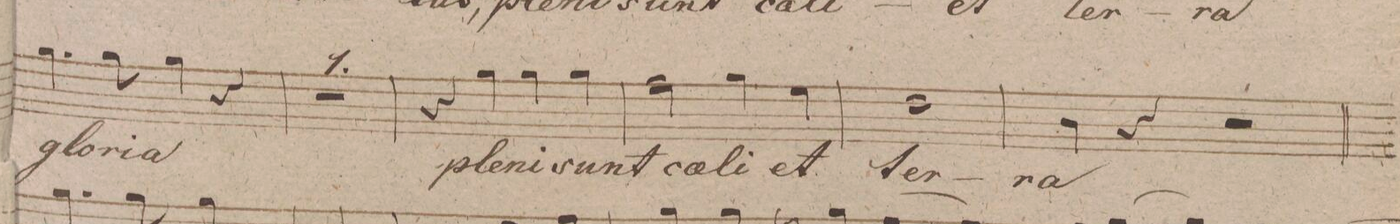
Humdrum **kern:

**kern	**text	**dynam
*I"Soprano.	*	*
*clefC1	*	*
*k[f#c#g#d#]	*	*
*met(c)	*	*
*M4/4	*	*
4.ee\	glo-	.
8ee\	-ri-	.
4ee\	-a,	.
4r	.	.
=32	=32	=32
1r	.	.
=33	=33	=33
4r	.	.
4ee\	ple-	.
4ee\	-ni	.
4ee\	sunt	.
=34	=34	=34
2dd#\	coe-	.
4ee\	-li	.
4cc#\	et	.
=35	=35	=35
1b\	ter-	.
=36	=36	=36
4g#\	-ra	.
4r	.	.
2r	.	.
=37	=37	=37
*-	*-	*-
